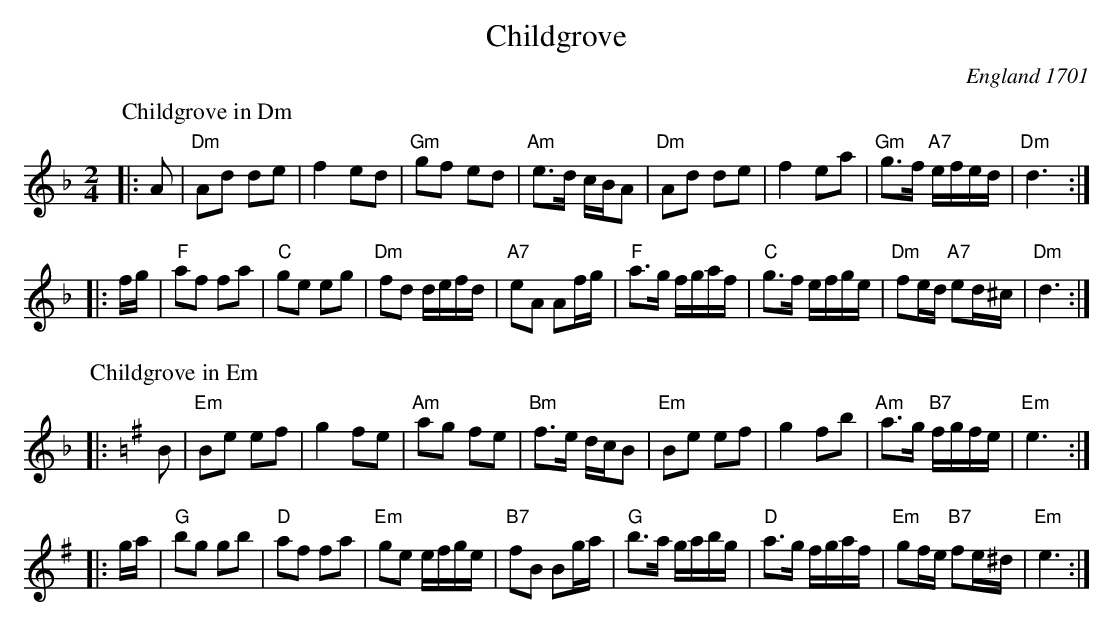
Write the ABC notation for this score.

X:1
T: Childgrove
O: England 1701
M: 2/4
L: 1/8
K: Dm
P: Childgrove in Dm
|: A \
| "Dm"Ad de | f2 ed | "Gm"gf ed | "Am"e>d c/B/A \
| "Dm"Ad de | f2 ea | "Gm"g>f "A7"e/f/e/d/ | "Dm"d3 :|
|: f/g/ \
| "F"af fa | "C"ge eg | "Dm"fd d/e/f/d/ | "A7"eA Af/g/ \
| "F"a>g f/g/a/f/ | "C"g>f e/f/g/e/ | "Dm"fe/d/ "A7"ed/^c/ | "Dm"d3 :|
P: Childgrove in Em
K: Em
|: B \
| "Em"Be ef | g2 fe | "Am"ag fe | "Bm"f>e d/c/B \
| "Em"Be ef | g2 fb | "Am"a>g "B7"f/g/f/e/ | "Em"e3 :|
|: g/a/ \
| "G"bg gb | "D"af fa | "Em"ge e/f/g/e/ | "B7"fB Bg/a/ \
| "G"b>a g/a/b/g/ | "D"a>g f/g/a/f/ | "Em"gf/e/ "B7"fe/^d/ | "Em"e3 :|
